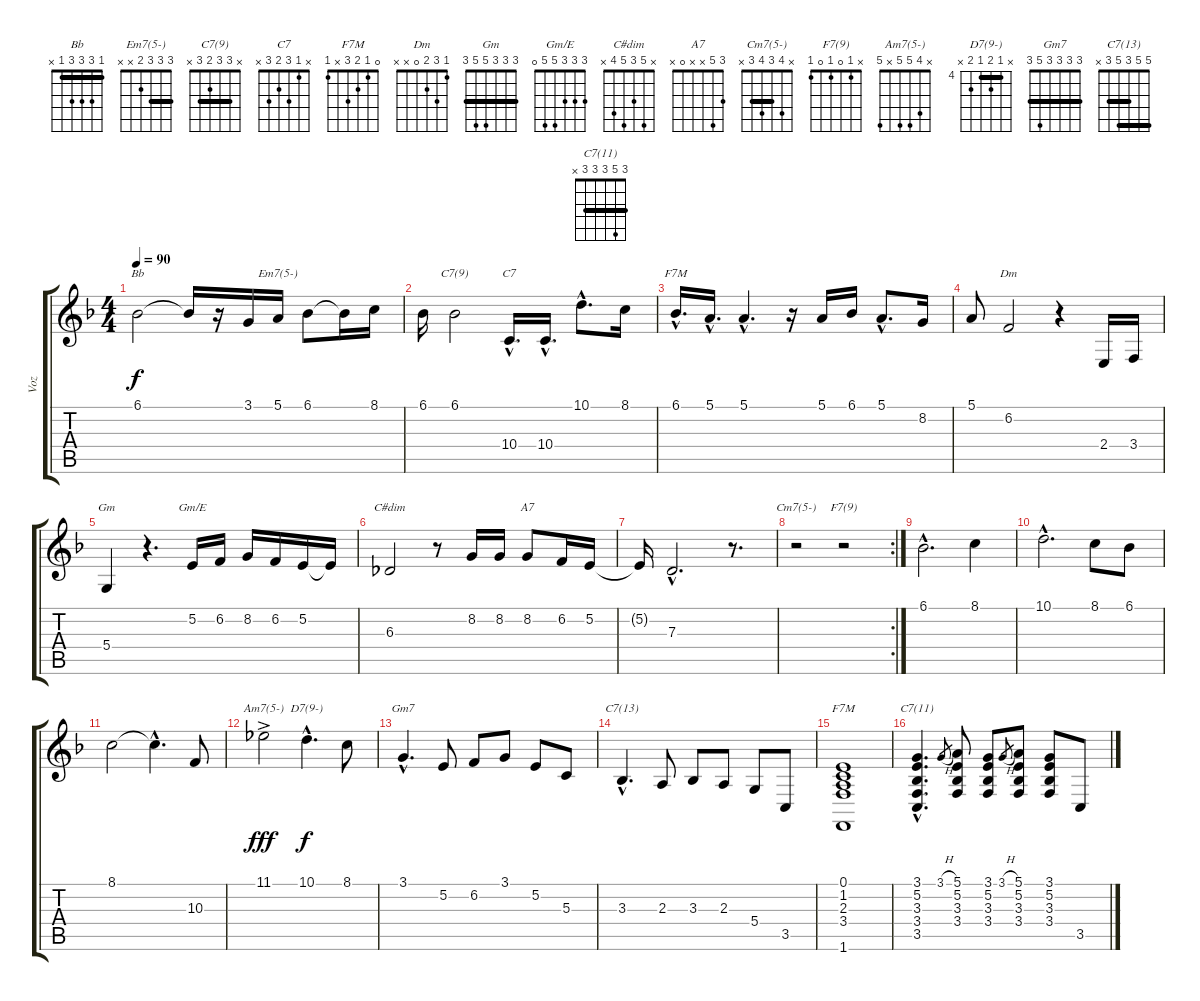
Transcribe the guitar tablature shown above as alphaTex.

\track ("Voz" "Voz") {instrument acousticgrandpiano}
\staff {score tabs}
\tuning (E4 B3 G3 D3 A2 E2) {hide}
\chord ("Bb" 1 3 3 3 1 x) {barre 1}
\chord ("Em7(5-)" 3 3 3 2 x x) {barre 3}
\chord ("C7(9)" x 3 3 2 3 x) {barre 3}
\chord ("C7" x 1 3 2 3 x)
\chord ("F7M" x 1 2 2 x 1) {barre 1}
\chord ("Dm" 1 3 2 0 x x)
\chord ("Gm" 3 3 3 5 5 3) {barre 3}
\chord ("Gm/E" 3 3 3 5 5 0) {barre 0}
\chord ("C#dim" x 5 3 5 4 x)
\chord ("A7" 3 5 x x 0 x)
\chord ("Cm7(5-)" x 4 3 4 3 x) {barre 3}
\chord ("F7(9)" x 1 0 1 0 1)
\chord ("Am7(5-)" x 4 5 5 x 5)
\chord ("D7(9-)" x 4 5 4 5 x) {firstfret 4 barre 4}
\chord ("Gm7" 3 3 3 3 5 3) {barre 3}
\chord ("C7(13)" 5 5 3 5 3 x) {barre (3 5)}
\chord ("F7M" 0 1 2 3 x 1)
\chord ("C7(11)" 3 5 3 3 3 x) {barre 3}
\ts (4 4)
\tempo 90
\clef g2
\ks dminor
6.1.2{ch "Bb" dy f} 6.1{t}.16 r.16 3.1.16 5.1.16{ch "Em7(5-)"} 6.1.8 6.1{t}.16 8.1.16 |
6.1.16 6.1.2{ch "C7(9)"} 10.4{hac}.16{d ch "C7"} 10.4{hac}.16{d} 10.1{hac}.8{d} 8.1.16 |
6.1{hac}.16{d ch "F7M"} 5.1{hac}.16{d} 5.1{hac}.4{d} r.16 5.1.16 6.1.16 5.1{hac}.8{d} 8.2.16 |
5.1.8 6.2.2{ch "Dm"} r.4 2.4.16 3.4.16 |
5.4.4{ch "Gm"} r.4{d} 5.2.16{ch "Gm/E"} 6.2.16 8.2.16 6.2.16 5.2.16 5.2{t}.16 |
6.3.2{ch "C#dim"} r.8 8.2.16 8.2.16 8.2.8{ch "A7"} 6.2.16 5.2.16 |
5.2{t}.16 7.3{hac}.2{d} r.8{d} |
\rc 2
r.2{ch "Cm7(5-)"} r.2{ch "F7(9)"} |
6.1{hac}.2{d} 8.1.4 |
10.1{hac}.2{d} 8.1.8 6.1.8 |
8.1.2 8.1{hac t}.4{d} 10.3.8 |
11.1{ac}.2{ch "Am7(5-)" dy fff} 10.1{hac}.4{d ch "D7(9-)" dy f} 8.1.8 |
3.1{hac}.4{d ch "Gm7"} 5.2.8 6.2.8 3.1.8 5.2.8 5.3.8 |
3.3{hac}.4{d ch "C7(13)"} 2.3.8 3.3.8 2.3.8 5.4.8 3.5.8 |
(0.1 1.2 2.3 3.4 1.6).1{ch "F7M"} |
(3.1{hac} 5.2{hac} 3.3{hac} 3.4{hac} 3.5{hac}).4{d ch "C7(11)"} 3.1{h}.8{gr} (5.1 5.2 3.3 3.4).8 (3.1 5.2 3.3 3.4).8 3.1{h}.8{gr} (5.1 5.2 3.3 3.4).8 (3.1 5.2 3.3 3.4).8 3.5.8
